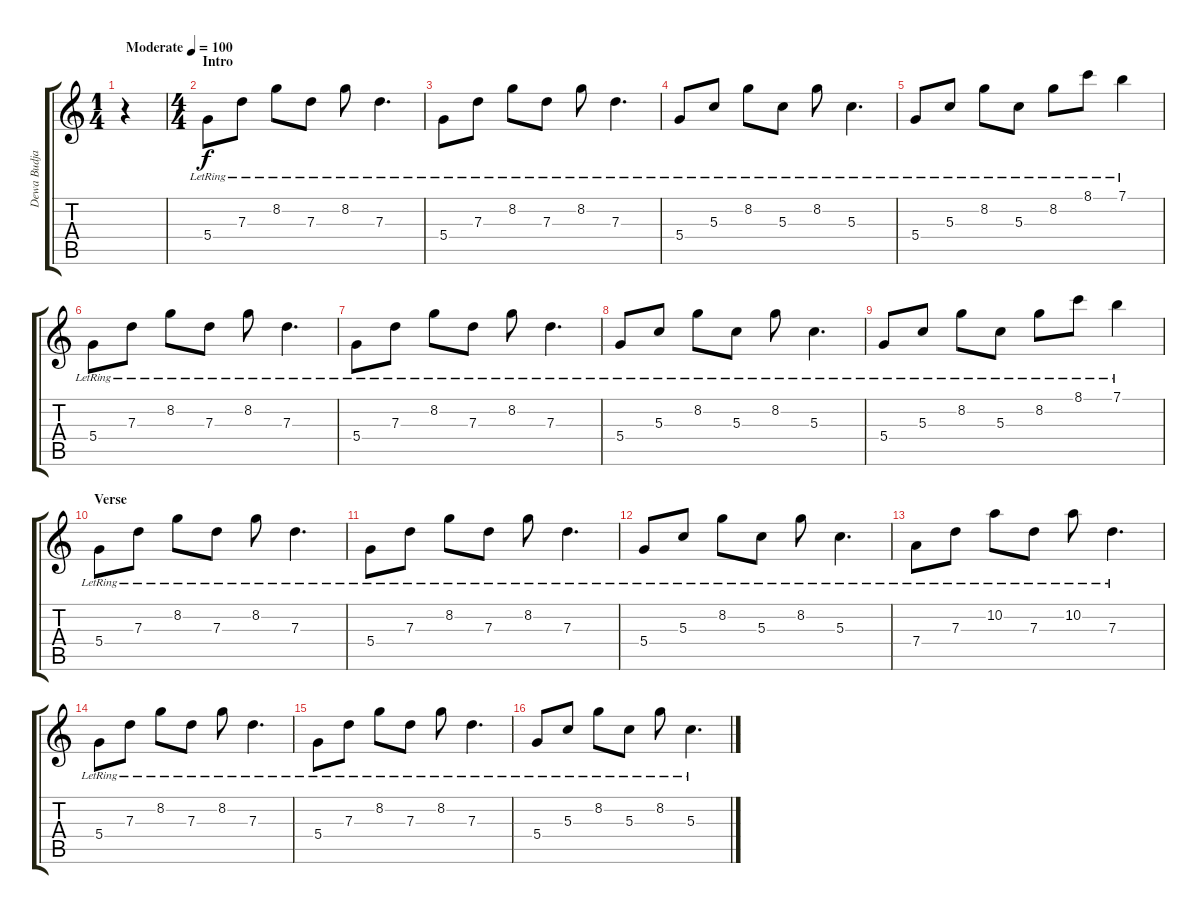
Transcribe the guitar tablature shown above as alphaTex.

\track ("Dewa Budjana" "Dewa Budja") {instrument electricguitarjazz}
\staff {score tabs}
\tuning (E4 B3 G3 D3 A2 E2) {hide}
\ts (1 4)
\tempo (100 "Moderate")
\clef g2
\ks c
r.4{dy f instrument electricguitarjazz} |
\ts (4 4)
\section ("" "Intro")
5.4{lr}.8 7.3{lr}.8 8.2{lr}.8 7.3{lr}.8 8.2{lr}.8 7.3{lr}.4{d} |
5.4{lr}.8 7.3{lr}.8 8.2{lr}.8 7.3{lr}.8 8.2{lr}.8 7.3{lr}.4{d} |
5.4{lr}.8 5.3{lr}.8 8.2{lr}.8 5.3{lr}.8 8.2{lr}.8 5.3{lr}.4{d} |
5.4{lr}.8 5.3{lr}.8 8.2{lr}.8 5.3{lr}.8 8.2{lr}.8 8.1{lr}.8 7.1{lr}.4 |
5.4{lr}.8 7.3{lr}.8 8.2{lr}.8 7.3{lr}.8 8.2{lr}.8 7.3{lr}.4{d} |
5.4{lr}.8 7.3{lr}.8 8.2{lr}.8 7.3{lr}.8 8.2{lr}.8 7.3{lr}.4{d} |
5.4{lr}.8 5.3{lr}.8 8.2{lr}.8 5.3{lr}.8 8.2{lr}.8 5.3{lr}.4{d} |
5.4{lr}.8 5.3{lr}.8 8.2{lr}.8 5.3{lr}.8 8.2{lr}.8 8.1{lr}.8 7.1{lr}.4 |
\section ("" "Verse")
5.4{lr}.8 7.3{lr}.8 8.2{lr}.8 7.3{lr}.8 8.2{lr}.8 7.3{lr}.4{d} |
5.4{lr}.8 7.3{lr}.8 8.2{lr}.8 7.3{lr}.8 8.2{lr}.8 7.3{lr}.4{d} |
5.4{lr}.8 5.3{lr}.8 8.2{lr}.8 5.3{lr}.8 8.2{lr}.8 5.3{lr}.4{d} |
7.4{lr}.8 7.3{lr}.8 10.2{lr}.8 7.3{lr}.8 10.2{lr}.8 7.3{lr}.4{d} |
5.4{lr}.8 7.3{lr}.8 8.2{lr}.8 7.3{lr}.8 8.2{lr}.8 7.3{lr}.4{d} |
5.4{lr}.8 7.3{lr}.8 8.2{lr}.8 7.3{lr}.8 8.2{lr}.8 7.3{lr}.4{d} |
5.4{lr}.8 5.3{lr}.8 8.2{lr}.8 5.3{lr}.8 8.2{lr}.8 5.3{lr}.4{d}
